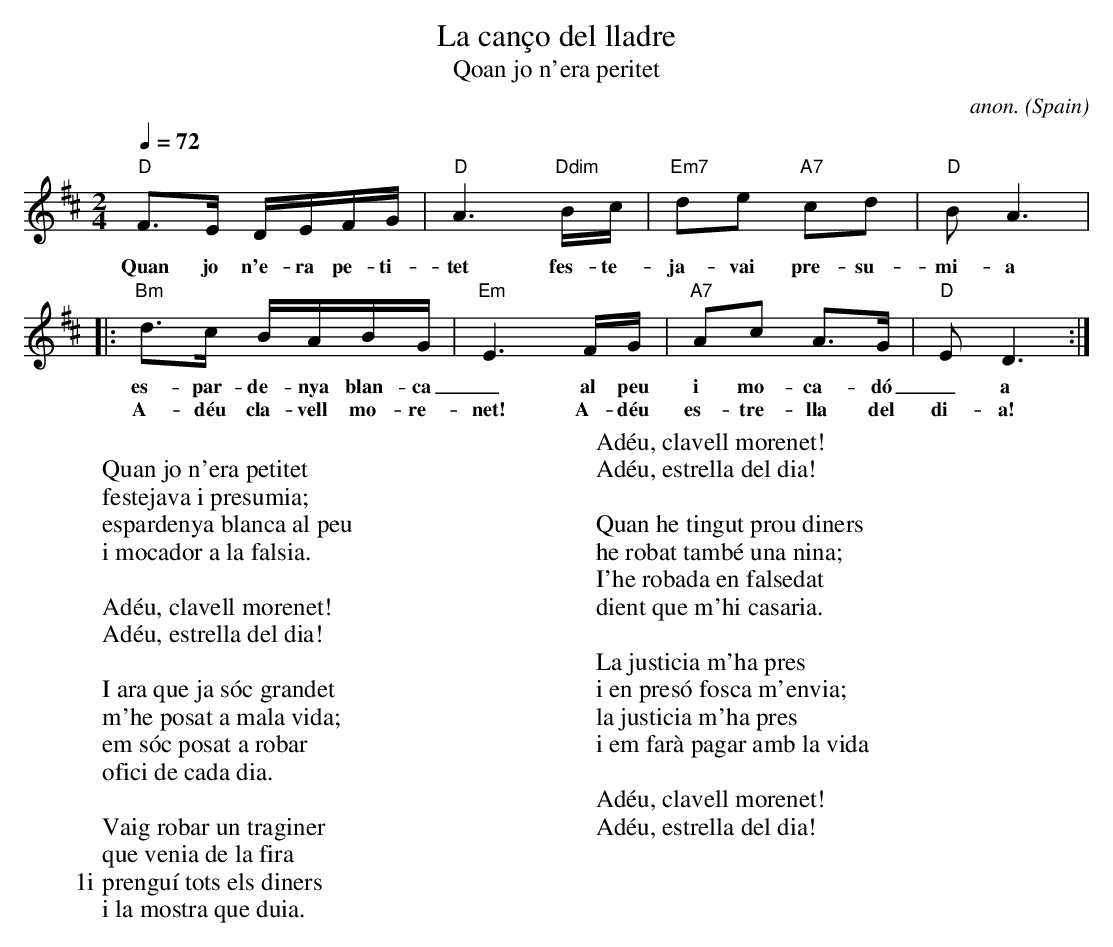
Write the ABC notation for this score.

X:1
T:La can\cco del lladre
T:Qoan jo n'era peritet
C:anon.
O:Spain
M:2/4
L:1/16
Q:1/4=72
K:D
"D"F3E DEFG|"D"A6 "Ddim"Bc|"Em7"d2e2 "A7"c2d2|"D"B2A6|
w:Quan jo n'e-ra pe-ti-tet fes-te-ja-vai pre-su-mi-a
|:"Bm"d3c BABG|"Em"E6FG|"A7"A2c2 A3G|"D"E2D6:|
w:es-par-de-nya blan-ca_al peu i mo-ca-dó_a la fal-si-a.
w:A-déu cla-vell mo-re-net! A-déu es-tre-lla del di-a!
W:
W:Quan jo n'era petitet
W:festejava i presumia;
W:espardenya blanca al peu
W:i mocador a la falsia.
W:
W:Adéu, clavell morenet!
W:Adéu, estrella del dia!
W:
W:I ara que ja sóc grandet
W:m'he posat a mala vida;
W:em sóc posat a robar
W:ofici de cada dia.
W:
W:Vaig robar un traginer
W:que venia de la fira
W:1i prenguí tots els diners
W:i la mostra que duia.
W:
W:Adéu, clavell morenet!
W:Adéu, estrella del dia!
W:
W:Quan he tingut prou diners
W:he robat també una nina;
W:I'he robada en falsedat
W:dient que m'hi casaria.
W:
W:La justicia m'ha pres
W:i en presó fosca m'envia;
W:la justicia m'ha pres
W:i em farà pagar amb la vida
W:
W:Adéu, clavell morenet!
W:Adéu, estrella del dia!
